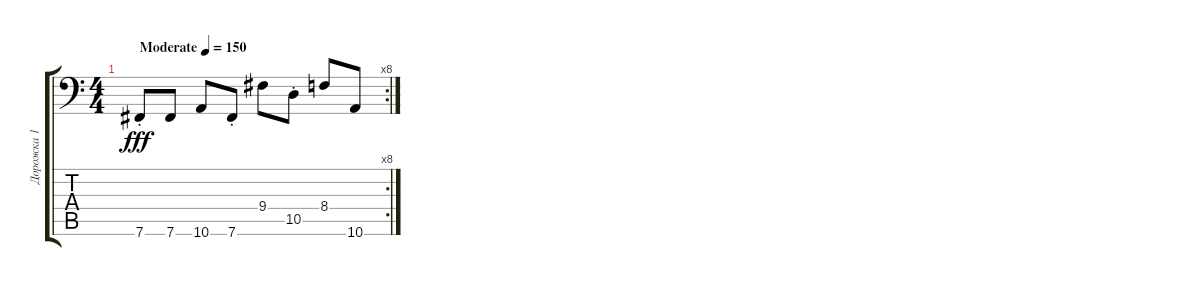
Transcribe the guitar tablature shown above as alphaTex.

\track ("Дорожка 1" "Дорожка 1") {instrument electricbassfinger}
\staff {score tabs}
\tuning (B2 Gb2 D2 A1 E1 B0) {hide}
\rc 8
\ts (4 4)
\tempo (150 "Moderate")
\clef f4
\ks c
7.6{st}.8{dy fff instrument electricbassfinger} 7.6.8 10.6.8 7.6{st}.8 9.4.8 10.5{st}.8 8.4.8 10.6.8
